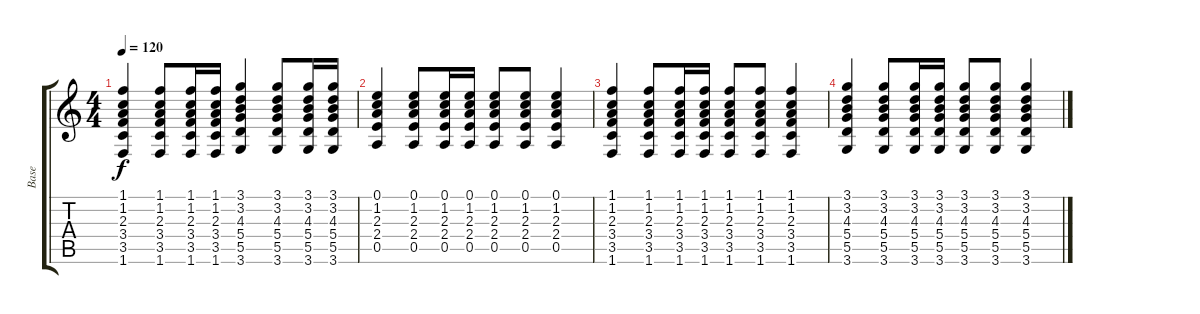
\track ("Base" "Base") {instrument acousticguitarsteel}
\staff {score tabs}
\tuning (E4 B3 G3 D3 A2 E2) {hide}
\ts (4 4)
\tempo 120
\clef g2
\ks c
(1.1 1.2 2.3 3.4 3.5 1.6).4{dy f} (1.1 1.2 2.3 3.4 3.5 1.6).8 (1.1 1.2 2.3 3.4 3.5 1.6).16 (1.1 1.2 2.3 3.4 3.5 1.6).16 (3.1 3.2 4.3 5.4 5.5 3.6).4 (3.1 3.2 4.3 5.4 5.5 3.6).8 (3.1 3.2 4.3 5.4 5.5 3.6).16 (3.1 3.2 4.3 5.4 5.5 3.6).16 |
(0.1 1.2 2.3 2.4 0.5).4 (0.1 1.2 2.3 2.4 0.5).8 (0.1 1.2 2.3 2.4 0.5).16 (0.1 1.2 2.3 2.4 0.5).16 (0.1 1.2 2.3 2.4 0.5).8 (0.1 1.2 2.3 2.4 0.5).8 (0.1 1.2 2.3 2.4 0.5).4 |
(1.1 1.2 2.3 3.4 3.5 1.6).4 (1.1 1.2 2.3 3.4 3.5 1.6).8 (1.1 1.2 2.3 3.4 3.5 1.6).16 (1.1 1.2 2.3 3.4 3.5 1.6).16 (1.1 1.2 2.3 3.4 3.5 1.6).8 (1.1 1.2 2.3 3.4 3.5 1.6).8 (1.1 1.2 2.3 3.4 3.5 1.6).4 |
(3.1 3.2 4.3 5.4 5.5 3.6).4 (3.1 3.2 4.3 5.4 5.5 3.6).8 (3.1 3.2 4.3 5.4 5.5 3.6).16 (3.1 3.2 4.3 5.4 5.5 3.6).16 (3.1 3.2 4.3 5.4 5.5 3.6).8 (3.1 3.2 4.3 5.4 5.5 3.6).8 (3.1 3.2 4.3 5.4 5.5 3.6).4
